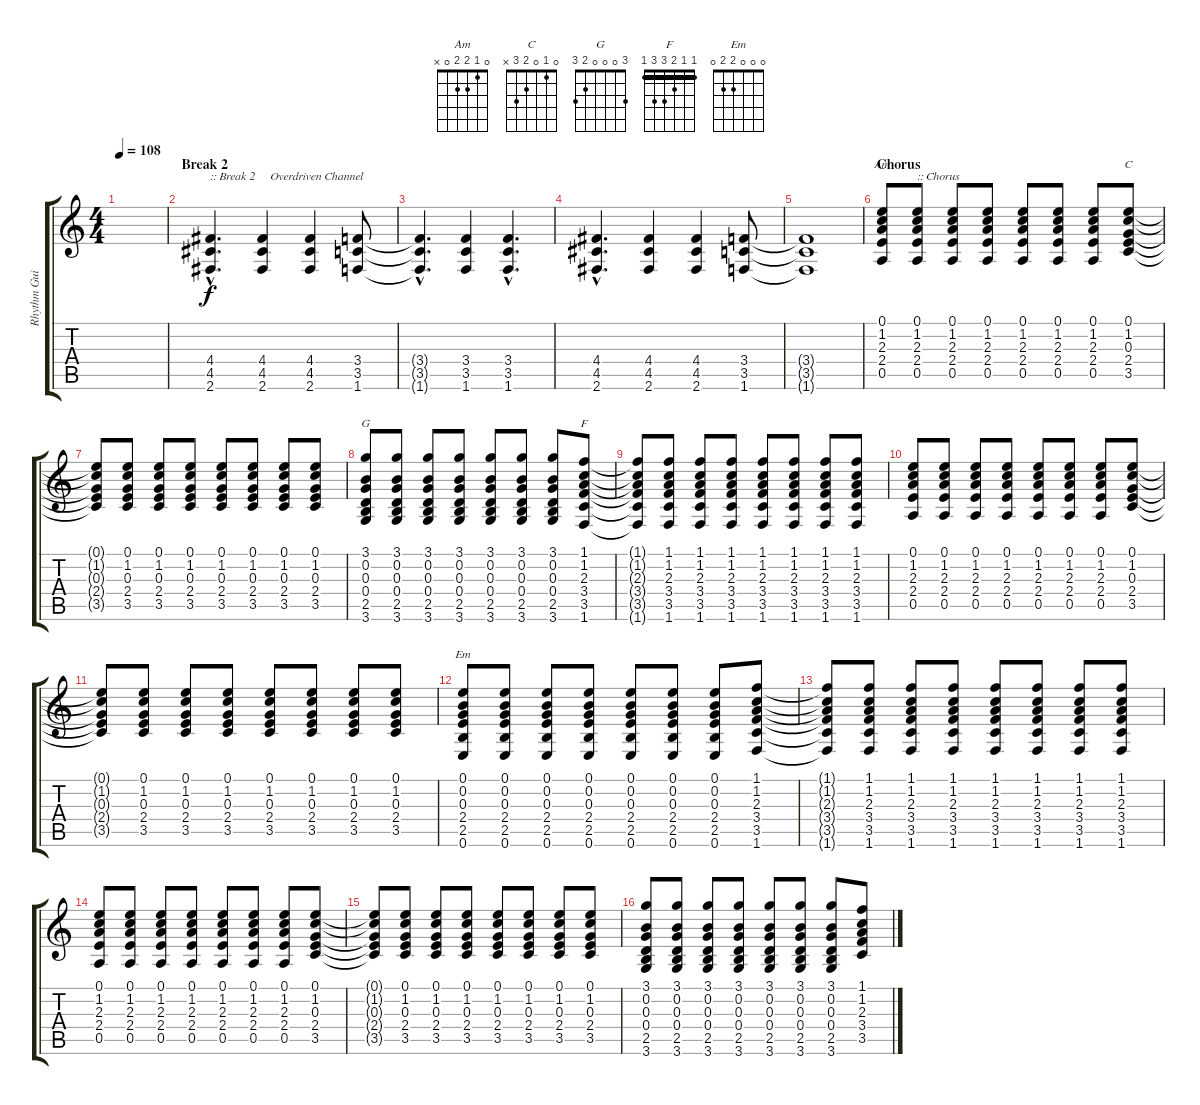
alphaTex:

\track ("Rhythm Guitar" "Rhythm Gui") {instrument acousticguitarsteel}
\staff {score tabs}
\tuning (E4 B3 G3 D3 A2 E2) {hide}
\chord ("Am" 0 1 2 2 0 x)
\chord ("C" 0 1 0 2 3 x)
\chord ("G" 3 0 0 0 2 3)
\chord ("F" 1 1 2 3 3 1) {barre 1}
\chord ("Em" 0 0 0 2 2 0)
\ts (4 4)
\tempo 108
\clef g2
\ks c
|
\section ("" "Break 2")
(4.4{hac} 4.5{hac} 2.6{hac}).4{d txt ":: Break 2     Overdriven Channel" instrument overdrivenguitar} (4.4 4.5 2.6).4 (4.4 4.5 2.6).4 (3.4 3.5 1.6).8 |
(3.4{hac t} 3.5{hac t} 1.6{hac t}).4{d} (3.4 3.5 1.6).4 (3.4{hac} 3.5{hac} 1.6{hac}).4{d} |
(4.4{hac} 4.5{hac} 2.6{hac}).4{d instrument overdrivenguitar} (4.4 4.5 2.6).4 (4.4 4.5 2.6).4 (3.4 3.5 1.6).8 |
(3.4{t} 3.5{t} 1.6{t}).1 |
\section ("" "Chorus")
(0.1 1.2 2.3 2.4 0.5).8{ch "Am" instrument acousticguitarsteel} (0.1 1.2 2.3 2.4 0.5).8{txt ":: Chorus"} (0.1 1.2 2.3 2.4 0.5).8 (0.1 1.2 2.3 2.4 0.5).8 (0.1 1.2 2.3 2.4 0.5).8 (0.1 1.2 2.3 2.4 0.5).8 (0.1 1.2 2.3 2.4 0.5).8 (0.1 1.2 0.3 2.4 3.5).8{ch "C"} |
(0.1{t} 1.2{t} 0.3{t} 2.4{t} 3.5{t}).8 (0.1 1.2 0.3 2.4 3.5).8 (0.1 1.2 0.3 2.4 3.5).8 (0.1 1.2 0.3 2.4 3.5).8 (0.1 1.2 0.3 2.4 3.5).8 (0.1 1.2 0.3 2.4 3.5).8 (0.1 1.2 0.3 2.4 3.5).8 (0.1 1.2 0.3 2.4 3.5).8 |
(3.1 0.2 0.3 0.4 2.5 3.6).8{ch "G"} (3.1 0.2 0.3 0.4 2.5 3.6).8 (3.1 0.2 0.3 0.4 2.5 3.6).8 (3.1 0.2 0.3 0.4 2.5 3.6).8 (3.1 0.2 0.3 0.4 2.5 3.6).8 (3.1 0.2 0.3 0.4 2.5 3.6).8 (3.1 0.2 0.3 0.4 2.5 3.6).8 (1.1 1.2 2.3 3.4 3.5 1.6).8{ch "F"} |
(1.1{t} 1.2{t} 2.3{t} 3.4{t} 3.5{t} 1.6{t}).8 (1.1 1.2 2.3 3.4 3.5 1.6).8 (1.1 1.2 2.3 3.4 3.5 1.6).8 (1.1 1.2 2.3 3.4 3.5 1.6).8 (1.1 1.2 2.3 3.4 3.5 1.6).8 (1.1 1.2 2.3 3.4 3.5 1.6).8 (1.1 1.2 2.3 3.4 3.5 1.6).8 (1.1 1.2 2.3 3.4 3.5 1.6).8 |
(0.1 1.2 2.3 2.4 0.5).8 (0.1 1.2 2.3 2.4 0.5).8 (0.1 1.2 2.3 2.4 0.5).8 (0.1 1.2 2.3 2.4 0.5).8 (0.1 1.2 2.3 2.4 0.5).8 (0.1 1.2 2.3 2.4 0.5).8 (0.1 1.2 2.3 2.4 0.5).8 (0.1 1.2 0.3 2.4 3.5).8 |
(0.1{t} 1.2{t} 0.3{t} 2.4{t} 3.5{t}).8 (0.1 1.2 0.3 2.4 3.5).8 (0.1 1.2 0.3 2.4 3.5).8 (0.1 1.2 0.3 2.4 3.5).8 (0.1 1.2 0.3 2.4 3.5).8 (0.1 1.2 0.3 2.4 3.5).8 (0.1 1.2 0.3 2.4 3.5).8 (0.1 1.2 0.3 2.4 3.5).8 |
(0.1 0.2 0.3 2.4 2.5 0.6).8{ch "Em"} (0.1 0.2 0.3 2.4 2.5 0.6).8 (0.1 0.2 0.3 2.4 2.5 0.6).8 (0.1 0.2 0.3 2.4 2.5 0.6).8 (0.1 0.2 0.3 2.4 2.5 0.6).8 (0.1 0.2 0.3 2.4 2.5 0.6).8 (0.1 0.2 0.3 2.4 2.5 0.6).8 (1.1 1.2 2.3 3.4 3.5 1.6).8 |
(1.1{t} 1.2{t} 2.3{t} 3.4{t} 3.5{t} 1.6{t}).8 (1.1 1.2 2.3 3.4 3.5 1.6).8 (1.1 1.2 2.3 3.4 3.5 1.6).8 (1.1 1.2 2.3 3.4 3.5 1.6).8 (1.1 1.2 2.3 3.4 3.5 1.6).8 (1.1 1.2 2.3 3.4 3.5 1.6).8 (1.1 1.2 2.3 3.4 3.5 1.6).8 (1.1 1.2 2.3 3.4 3.5 1.6).8 |
(0.1 1.2 2.3 2.4 0.5).8 (0.1 1.2 2.3 2.4 0.5).8 (0.1 1.2 2.3 2.4 0.5).8 (0.1 1.2 2.3 2.4 0.5).8 (0.1 1.2 2.3 2.4 0.5).8 (0.1 1.2 2.3 2.4 0.5).8 (0.1 1.2 2.3 2.4 0.5).8 (0.1 1.2 0.3 2.4 3.5).8 |
(0.1{t} 1.2{t} 0.3{t} 2.4{t} 3.5{t}).8 (0.1 1.2 0.3 2.4 3.5).8 (0.1 1.2 0.3 2.4 3.5).8 (0.1 1.2 0.3 2.4 3.5).8 (0.1 1.2 0.3 2.4 3.5).8 (0.1 1.2 0.3 2.4 3.5).8 (0.1 1.2 0.3 2.4 3.5).8 (0.1 1.2 0.3 2.4 3.5).8 |
(3.1 0.2 0.3 0.4 2.5 3.6).8 (3.1 0.2 0.3 0.4 2.5 3.6).8 (3.1 0.2 0.3 0.4 2.5 3.6).8 (3.1 0.2 0.3 0.4 2.5 3.6).8 (3.1 0.2 0.3 0.4 2.5 3.6).8 (3.1 0.2 0.3 0.4 2.5 3.6).8 (3.1 0.2 0.3 0.4 2.5 3.6).8 (1.1 1.2 2.3 3.4 3.5).8
